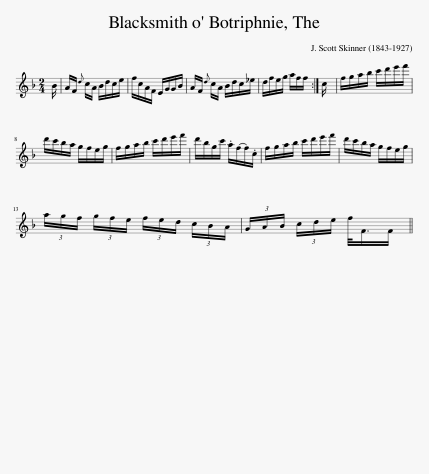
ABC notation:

X:1
L:1/8
M:2/4
I:linebreak $
K:F
V:1 treble
V:1
 B/ | A/F/{d} c/A/ B/d/c/e/ | f/c/A/F/ E/G/G/B/ | A/F/{d} c/A/ B/d/c/_e/ | d/f/e/g/ a/f/f/ :| %5
 c/ | f/g/a/b/ c'/d'/e'/f'/ |$ d'/c'/b/a/ g/f/e/g/ | f/g/a/b/ c'/d'/e'/f'/ | d'/b/g/c'/ .a/(f/f/).c/ | %10
 f/g/a/b/ c'/d'/e'/f'/ | d'/c'/b/a/ g/f/e/g/ |$ (3a/g/f/ (3g/f/e/ (3f/e/d/ (3c/B/A/ | (3G/A/B/ (3c/d/e/ f/<F/F/ || %14
